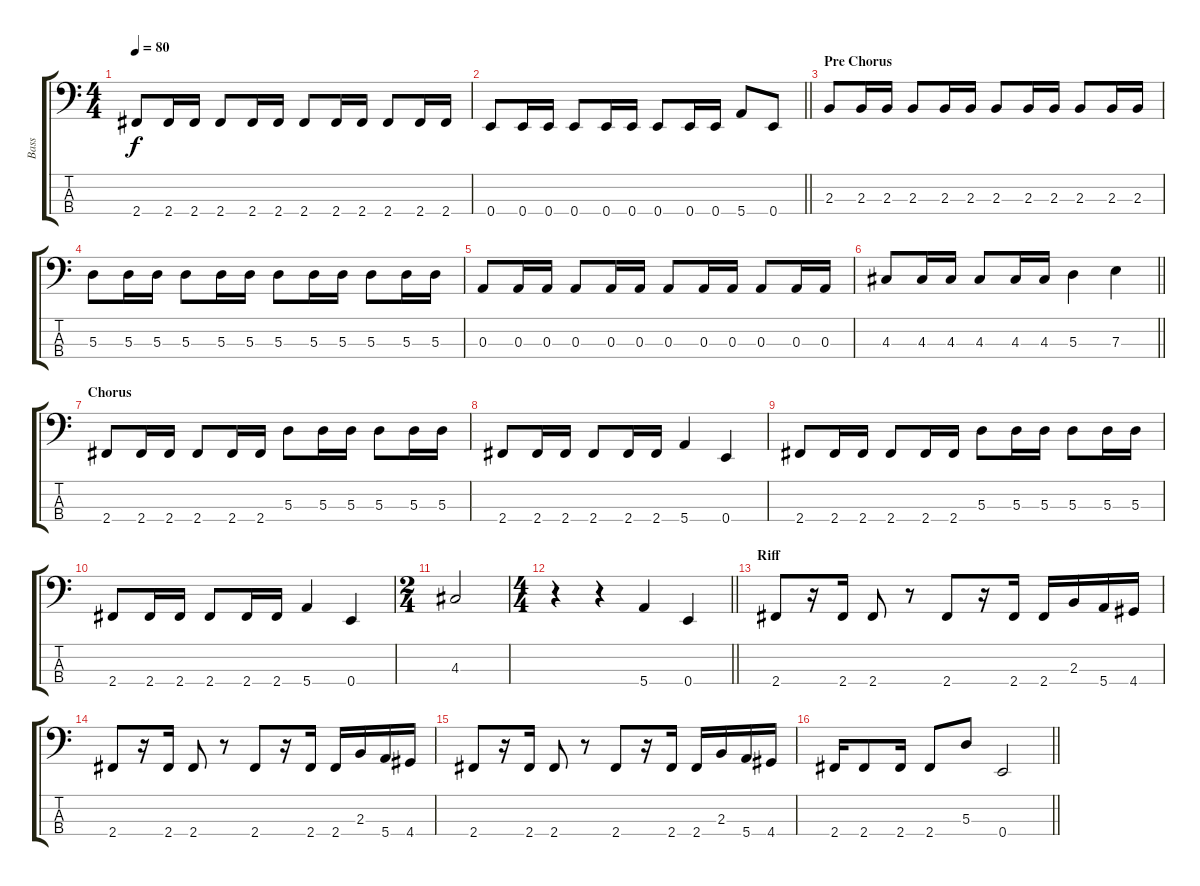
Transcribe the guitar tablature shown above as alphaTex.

\track ("Bass" "Bass") {instrument electricbassfinger}
\staff {score tabs}
\tuning (G2 D2 A1 E1) {hide}
\ts (4 4)
\tempo 80
\clef f4
\ks c
2.4.8{dy f} 2.4.16 2.4.16 2.4.8 2.4.16 2.4.16 2.4.8 2.4.16 2.4.16 2.4.8 2.4.16 2.4.16 |
\barLineRight lightlight
0.4.8 0.4.16 0.4.16 0.4.8 0.4.16 0.4.16 0.4.8 0.4.16 0.4.16 5.4.8 0.4.8 |
\section ("" "Pre Chorus")
2.3.8 2.3.16 2.3.16 2.3.8 2.3.16 2.3.16 2.3.8 2.3.16 2.3.16 2.3.8 2.3.16 2.3.16 |
5.3.8 5.3.16 5.3.16 5.3.8 5.3.16 5.3.16 5.3.8 5.3.16 5.3.16 5.3.8 5.3.16 5.3.16 |
0.3.8 0.3.16 0.3.16 0.3.8 0.3.16 0.3.16 0.3.8 0.3.16 0.3.16 0.3.8 0.3.16 0.3.16 |
\barLineRight lightlight
4.3.8 4.3.16 4.3.16 4.3.8 4.3.16 4.3.16 5.3.4 7.3.4 |
\section ("" "Chorus")
2.4.8 2.4.16 2.4.16 2.4.8 2.4.16 2.4.16 5.3.8 5.3.16 5.3.16 5.3.8 5.3.16 5.3.16 |
2.4.8 2.4.16 2.4.16 2.4.8 2.4.16 2.4.16 5.4.4 0.4.4 |
2.4.8 2.4.16 2.4.16 2.4.8 2.4.16 2.4.16 5.3.8 5.3.16 5.3.16 5.3.8 5.3.16 5.3.16 |
2.4.8 2.4.16 2.4.16 2.4.8 2.4.16 2.4.16 5.4.4 0.4.4 |
\ts (2 4)
4.3.2 |
\ts (4 4)
\barLineRight lightlight
r.4 r.4 5.4.4 0.4.4 |
\section ("" "Riff")
2.4.8 r.16 2.4.16 2.4.8 r.8 2.4.8 r.16 2.4.16 2.4.16 2.3.16 5.4.16 4.4.16 |
2.4.8 r.16 2.4.16 2.4.8 r.8 2.4.8 r.16 2.4.16 2.4.16 2.3.16 5.4.16 4.4.16 |
2.4.8 r.16 2.4.16 2.4.8 r.8 2.4.8 r.16 2.4.16 2.4.16 2.3.16 5.4.16 4.4.16 |
\barLineRight lightlight
2.4.16 2.4.8 2.4.16 2.4.8 5.3.8 0.4.2
